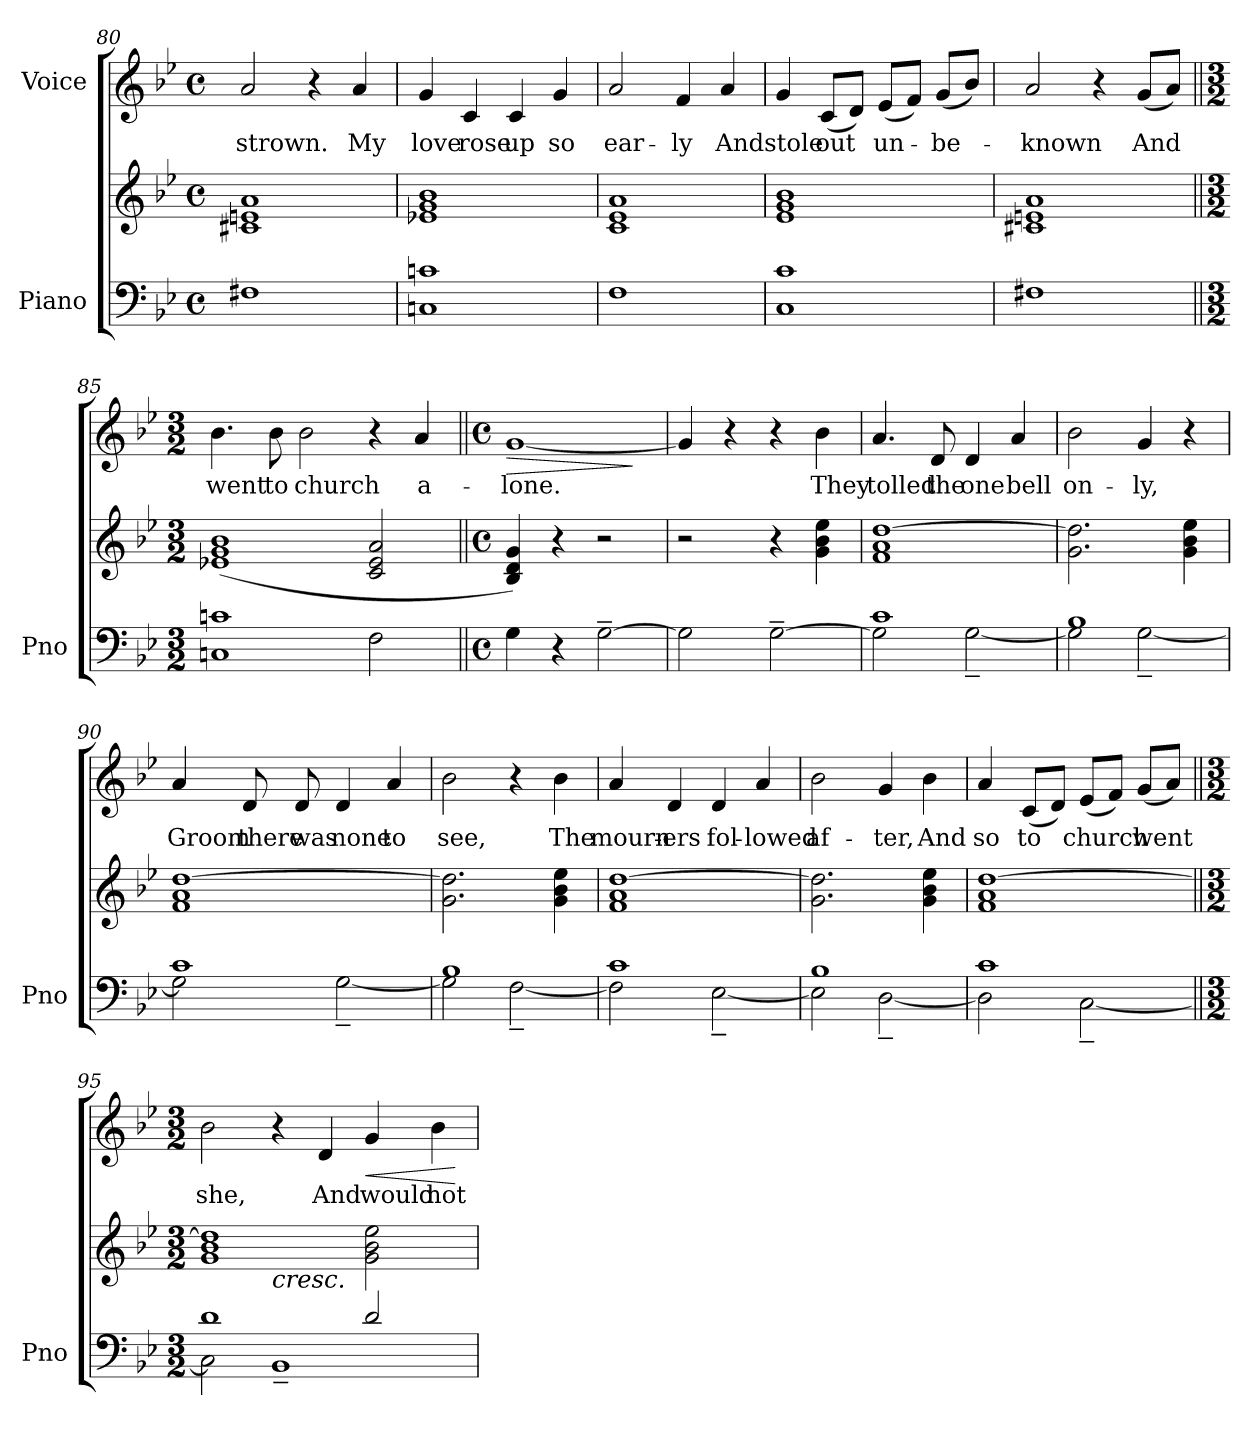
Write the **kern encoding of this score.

**kern	**kern	**kern	**text	**dynam
*part2	*part2	*part1	*part1	*part1
*staff3	*staff2	*staff1	*staff1	*staff1
*I"Piano	*	*I"Voice	*	*
*I'Pno	*	*	*	*
*clefF4	*clefG2	*clefG2	*	*
*k[b-e-]	*k[b-e-]	*k[b-e-]	*	*
*M4/4	*M4/4	*M4/4	*	*
*met(c)	*met(c)	*met(c)	*	*
=80	=80	=80	=80	=80
1F#X	1c#X 1en 1a	2a/	strown.	.
.	.	4r	.	.
.	.	4a/	My	.
=81	=81	=81	=81	=81
1Cn 1cn	1e-X 1g 1b-	4g/	love	.
.	.	4c/	rose	.
.	.	4c/	up	.
.	.	4g/	so	.
=82	=82	=82	=82	=82
1F	1c 1e- 1a	2a/	ear-	.
.	.	4f/	-ly	.
.	.	4a/	And	.
=83	=83	=83	=83	=83
1C 1c	1e- 1g 1b-	4g/	stole	.
.	.	(8c/L	out	.
.	.	8d/J)	.	.
.	.	(8e-/L	un-	.
.	.	8f/J)	.	.
.	.	(8g/L	-be-	.
.	.	8b-/J)	.	.
=84	=84	=84	=84	=84
1F#X	1c#X 1en 1a	2a/	-known	.
.	.	4r	.	.
.	.	(8g/L	And	.
.	.	8a/J)	.	.
=85||	=85||	=85||	=85||	=85||
*M3/2	*M3/2	*M3/2	*	*
1Cn 1cn	(>1e-X 1g 1b-	4.b-\	went	.
.	.	8b-\	to	.
.	.	2b-\	church	.
2F\	2c/ 2e-/ 2a/	4r	.	.
.	.	4a/	a-	.
=86||	=86||	=86||	=86||	=86||
*M4/4	*M4/4	*M4/4	*	*
*met(c)	*met(c)	*met(c)	*	*
!	!	!	!	!LO:HP:b
4G\	4B-/ 4d/ 4g/)	[1g	-lone.	>
4r	4r	.	.	.
[2G~\	2r	.	.	.
.	.	.	.	]
=87	=87	=87	=87	=87
2G\]	2r	4g/]	.	.
.	.	4r	.	.
[2G~\	4r	4r	.	.
.	4g\ 4b-\ 4ee-\	4b-\	They	.
=88	=88	=88	=88	=88
*^	*	*	*	*
1c	2G\]	1f 1a [1dd	4.a/	tolled	.
.	.	.	8d/	the	.
.	[2G~>\	.	4d/	one	.
.	.	.	4a/	bell	.
=89	=89	=89	=89	=89	=89
1B-	2G\]	2.g\ 2.dd\]	2b-\	on-	.
.	[2G~>\	.	4g/	-ly,	.
.	.	4g\ 4b-\ 4ee-\	4r	.	.
=90	=90	=90	=90	=90	=90
1c	2G\]	1f 1a [1dd	4a/	Groom	.
.	.	.	8d/	there	.
.	.	.	8d/	was	.
.	[2G~>\	.	4d/	none	.
.	.	.	4a/	to	.
=91	=91	=91	=91	=91	=91
1B-	2G\]	2.g\ 2.dd\]	2b-\	see,	.
.	[2F~>\	.	4r	.	.
.	.	4g\ 4b-\ 4ee-\	4b-\	The	.
=92	=92	=92	=92	=92	=92
1c	2F\]	1f 1a [1dd	4a/	mourn-	.
.	.	.	4d/	-ers	.
.	[2E-~>\	.	4d/	fol-	.
.	.	.	4a/	-lowed	.
=93	=93	=93	=93	=93	=93
1B-	2E-\]	2.g\ 2.dd\]	2b-\	af-	.
.	[2D~>\	.	4g/	-ter,	.
.	.	4g\ 4b-\ 4ee-\	4b-\	And	.
=94	=94	=94	=94	=94	=94
1c	2D\]	1f 1a [1dd	4a/	so	.
.	.	.	(8c/L	to	.
.	.	.	8d/J)	.	.
.	[2C~>\	.	(8e-/L	church	.
.	.	.	8f/J)	.	.
.	.	.	(8g/L	went	.
.	.	.	8a/J)	.	.
=95||	=95||	=95||	=95||	=95||	=95||
*M3/2	*	*M3/2	*M3/2	*	*
*	*	*^	*	*	*
1d	2C\]	1g 1b- 1dd]	2ryy	2b-\	she,	.
!	!	!	!LO:TX:b:i:t=cresc.	!	!	!
.	1BB-~	.	2ryy	4r	.	.
.	.	.	.	4d/	And	.
!	!	!	!	!	!	!LO:HP:b
2d/	.	2g\ 2b-\ 2ee-\	2ryy	4g/	would	<
.	.	.	.	4b-\	not	.
*v	*v	*	*	*	*	*
*	*v	*v	*	*	*
.	.	.	.	[
=	=	=	=	=
*-	*-	*-	*-	*-
